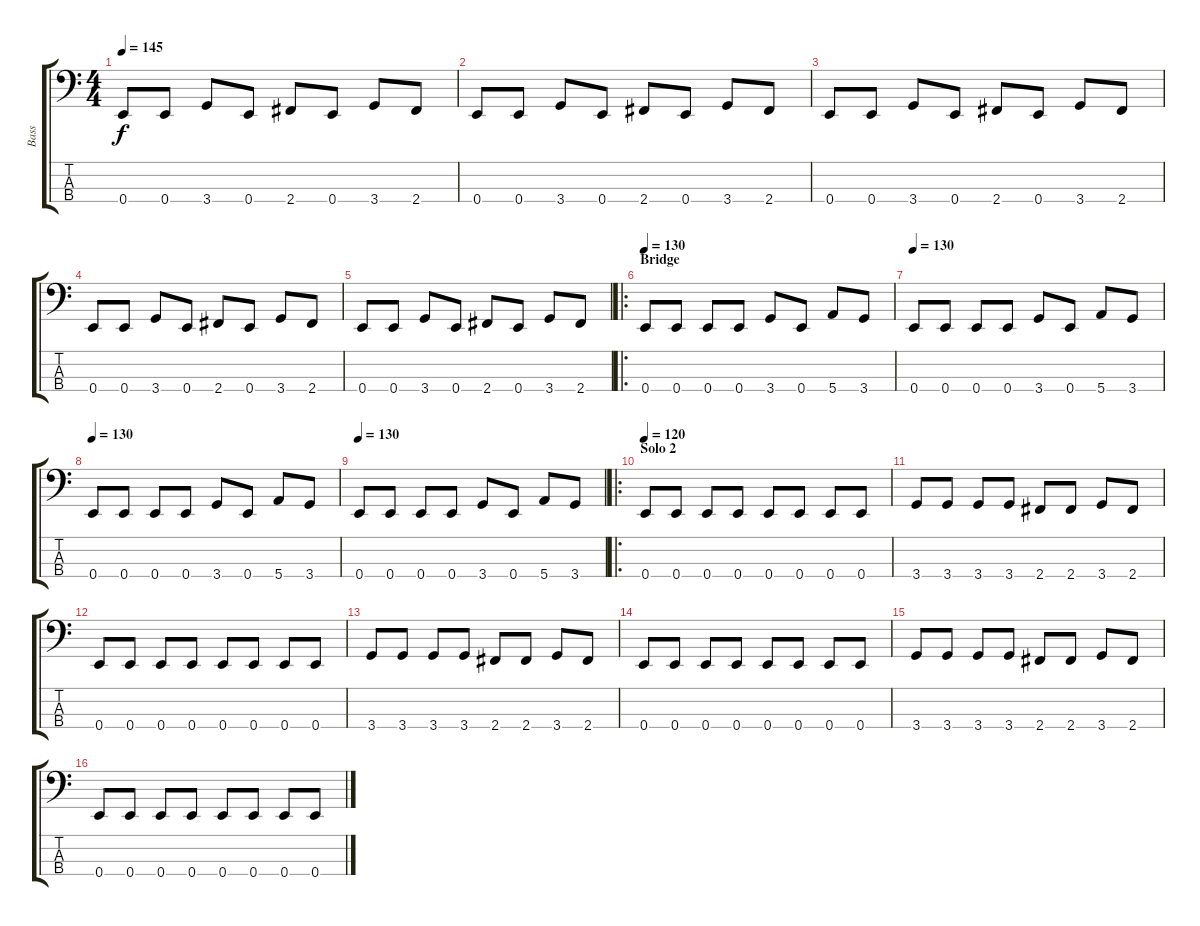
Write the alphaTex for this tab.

\track ("Bass" "Bass") {instrument electricbassfinger}
\staff {score tabs}
\tuning (G2 D2 A1 E1) {hide}
\ts (4 4)
\tempo 145
\clef f4
\ks c
0.4.8{dy f} 0.4.8 3.4.8 0.4.8 2.4.8 0.4.8 3.4.8 2.4.8 |
0.4.8 0.4.8 3.4.8 0.4.8 2.4.8 0.4.8 3.4.8 2.4.8 |
0.4.8 0.4.8 3.4.8 0.4.8 2.4.8 0.4.8 3.4.8 2.4.8 |
0.4.8 0.4.8 3.4.8 0.4.8 2.4.8 0.4.8 3.4.8 2.4.8 |
0.4.8 0.4.8 3.4.8 0.4.8 2.4.8 0.4.8 3.4.8 2.4.8 |
\ro
\section ("" "Bridge ")
\tempo 130
0.4.8 0.4.8 0.4.8 0.4.8 3.4.8 0.4.8 5.4.8 3.4.8 |
\tempo 130
0.4.8 0.4.8 0.4.8 0.4.8 3.4.8 0.4.8 5.4.8 3.4.8 |
\tempo 130
0.4.8 0.4.8 0.4.8 0.4.8 3.4.8 0.4.8 5.4.8 3.4.8 |
\tempo 130
0.4.8 0.4.8 0.4.8 0.4.8 3.4.8 0.4.8 5.4.8 3.4.8 |
\ro
\section ("" "Solo 2")
\tempo 120
0.4.8 0.4.8 0.4.8 0.4.8 0.4.8 0.4.8 0.4.8 0.4.8 |
3.4.8 3.4.8 3.4.8 3.4.8 2.4.8 2.4.8 3.4.8 2.4.8 |
0.4.8 0.4.8 0.4.8 0.4.8 0.4.8 0.4.8 0.4.8 0.4.8 |
3.4.8 3.4.8 3.4.8 3.4.8 2.4.8 2.4.8 3.4.8 2.4.8 |
0.4.8 0.4.8 0.4.8 0.4.8 0.4.8 0.4.8 0.4.8 0.4.8 |
3.4.8 3.4.8 3.4.8 3.4.8 2.4.8 2.4.8 3.4.8 2.4.8 |
0.4.8 0.4.8 0.4.8 0.4.8 0.4.8 0.4.8 0.4.8 0.4.8
